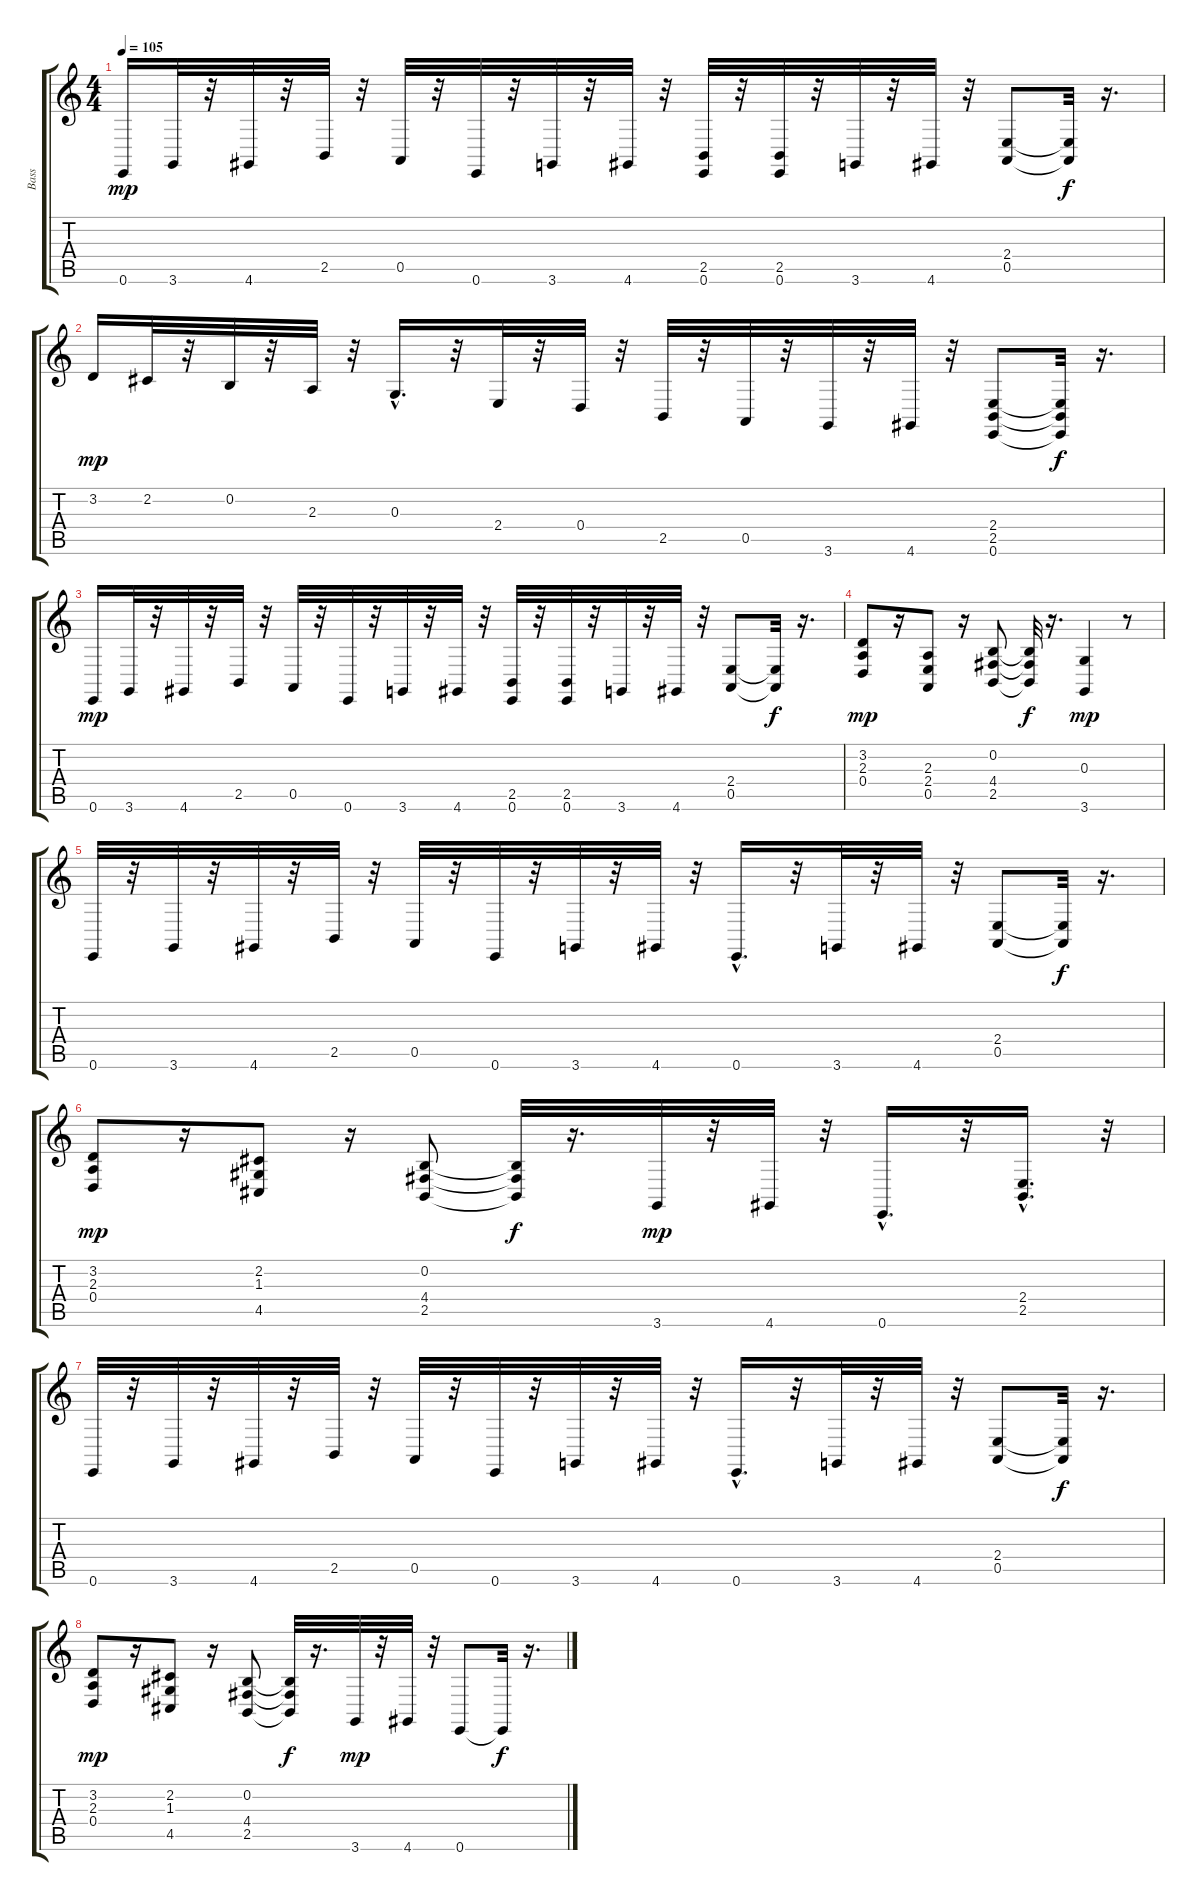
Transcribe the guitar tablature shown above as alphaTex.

\track ("Bass" "Bass") {instrument electricgrandpiano}
\staff {score tabs}
\tuning (E4 B3 G3 D3 A2 E2) {hide}
\ts (4 4)
\tempo 105
\clef g2
\ks c
0.6.16{dy mp instrument electricgrandpiano} 3.6.32 r.32 4.6.32 r.32 2.5.32 r.32 0.5.32 r.32 0.6.32 r.32 3.6.32 r.32 4.6.32 r.32 (2.5 0.6).32 r.32 (2.5 0.6).32 r.32 3.6.32 r.32 4.6.32 r.32 (2.4 0.5).8 (2.4{t} 0.5{t}).32{dy f} r.16{d} |
3.2.16{dy mp} 2.2.32 r.32 0.2.32 r.32 2.3.32 r.32 0.3{hac}.16{d} r.32 2.4.32 r.32 0.4.32 r.32 2.5.32 r.32 0.5.32 r.32 3.6.32 r.32 4.6.32 r.32 (2.4 2.5 0.6).8 (2.4{t} 2.5{t} 0.6{t}).32{dy f} r.16{d} |
0.6.16{dy mp} 3.6.32 r.32 4.6.32 r.32 2.5.32 r.32 0.5.32 r.32 0.6.32 r.32 3.6.32 r.32 4.6.32 r.32 (2.5 0.6).32 r.32 (2.5 0.6).32 r.32 3.6.32 r.32 4.6.32 r.32 (2.4 0.5).8 (2.4{t} 0.5{t}).32{dy f} r.16{d} |
(3.2 2.3 0.4).8{dy mp} r.16 (2.3 2.4 0.5).8 r.16 (0.2 4.4 2.5).8 (0.2{t} 4.4{t} 2.5{t}).32{dy f} r.16{d} (0.3 3.6).4{dy mp} r.8 |
0.6.32 r.32 3.6.32 r.32 4.6.32 r.32 2.5.32 r.32 0.5.32 r.32 0.6.32 r.32 3.6.32 r.32 4.6.32 r.32 0.6{hac}.16{d} r.32 3.6.32 r.32 4.6.32 r.32 (2.4 0.5).8 (2.4{t} 0.5{t}).32{dy f} r.16{d} |
(3.2 2.3 0.4).8{dy mp} r.16 (2.2 1.3 4.5).8 r.16 (0.2 4.4 2.5).8 (0.2{t} 4.4{t} 2.5{t}).32{dy f} r.16{d} 3.6.32{dy mp} r.32 4.6.32 r.32 0.6{hac}.16{d} r.32 (2.4{hac} 2.5{hac}).16{d} r.32 |
0.6.32 r.32 3.6.32 r.32 4.6.32 r.32 2.5.32 r.32 0.5.32 r.32 0.6.32 r.32 3.6.32 r.32 4.6.32 r.32 0.6{hac}.16{d} r.32 3.6.32 r.32 4.6.32 r.32 (2.4 0.5).8 (2.4{t} 0.5{t}).32{dy f} r.16{d} |
(3.2 2.3 0.4).8{dy mp} r.16 (2.2 1.3 4.5).8 r.16 (0.2 4.4 2.5).8 (0.2{t} 4.4{t} 2.5{t}).32{dy f} r.16{d} 3.6.32{dy mp} r.32 4.6.32 r.32 0.6.8 0.6{t}.32{dy f} r.16{d}
